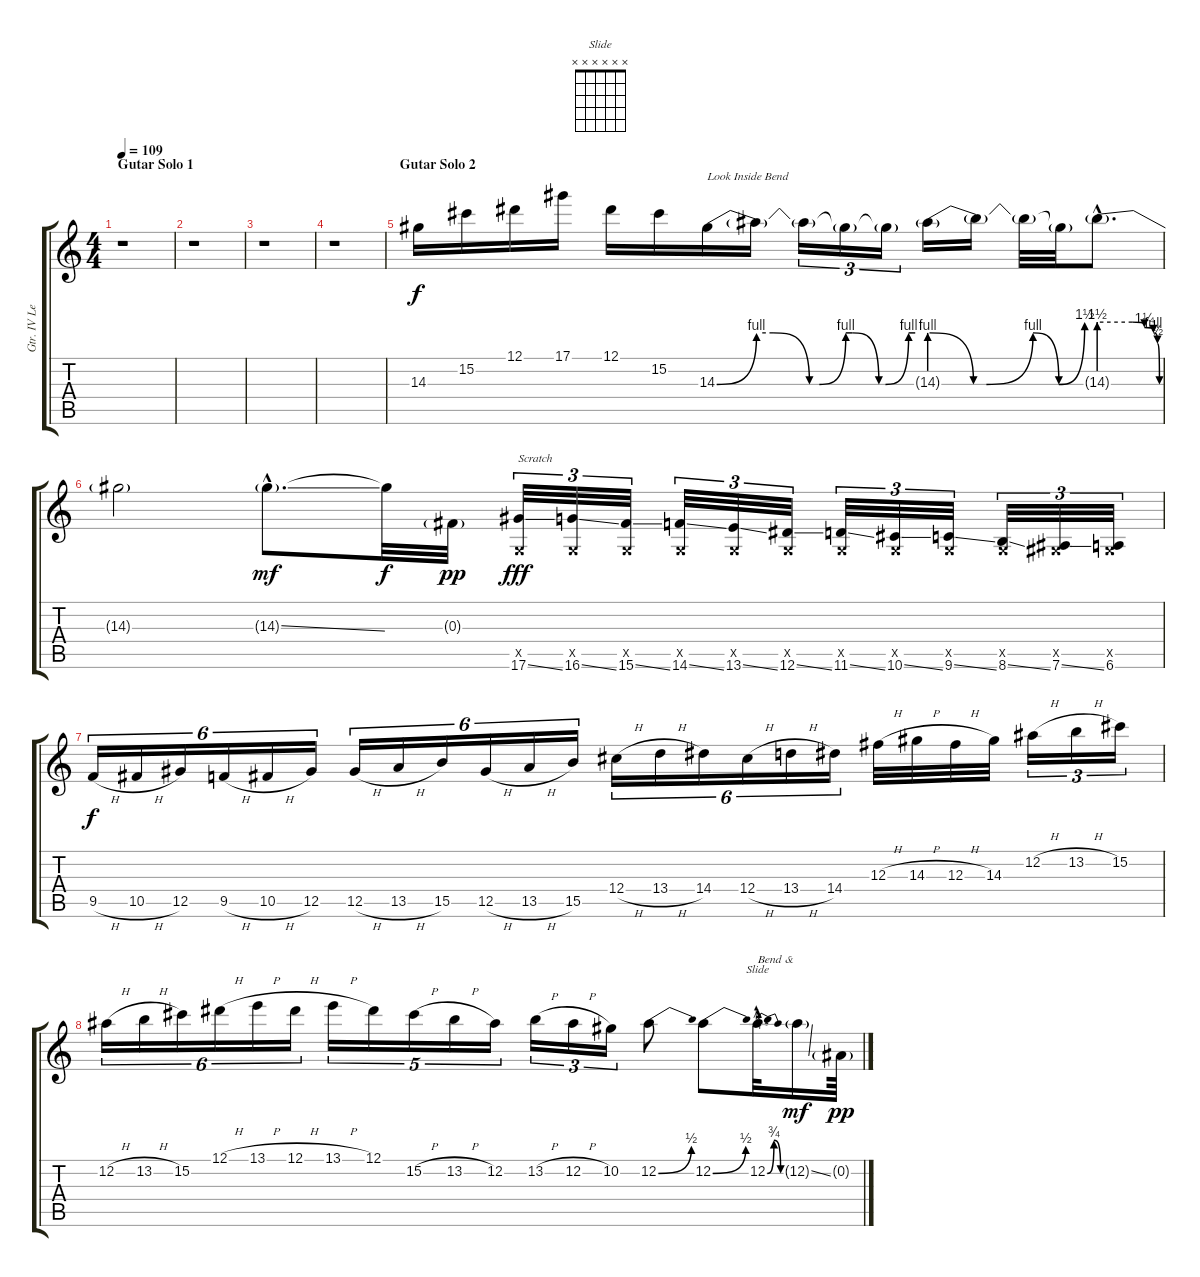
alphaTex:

\track ("Gtr. IV Lead" "Gtr. IV Le") {instrument overdrivenguitar}
\staff {score tabs}
\tuning (Eb4 Bb3 Gb3 Db3 Ab2 Eb2) {hide}
\chord ("Slide" x x x x x x) {firstfret 0}
\ts (4 4)
\section ("" "Gutar Solo 1")
\tempo 109
\clef g2
\ks c
r.1{dy f} |
r.1 |
r.1 |
r.1 |
\section ("" "Gutar Solo 2")
14.3.16 15.2.16 12.1.16 17.1.16 12.1.16 15.2.16 14.3{be (custom 0 0 12 4 17 4 28 0 31 0 39 4 41 4 49 0 51 0 58 4 60 4)}.16{txt "Look Inside Bend"} 14.3{t}.16 14.3{t}.16{tu (3 2)} 14.3{t}.16{tu (3 2)} 14.3{t}.16{tu (3 2)} 14.3{be (custom 0 4 17 0 22 0 40 4 50 0 60 6) g}.16 14.3{t}.16 14.3{t}.32 14.3{t}.32 14.3{be (custom 0 6 33 6 45 5 54 4 58 2 60 0) g hac}.8{d} |
14.3{t}.2 14.3{ss g hac}.8{d dy mf} 14.3{t}.32{dy f} 0.3{g}.32{dy pp} (-1.5{x} 17.6{ss}).32{tu (3 2) txt "Scratch" dy fff instrument guitarfretnoise} (-1.5{x} 16.6{ss}).32{tu (3 2)} (-1.5{x} 15.6{ss}).32{tu (3 2)} (-1.5{x} 14.6{ss}).32{tu (3 2)} (-1.5{x} 13.6{ss}).32{tu (3 2)} (-1.5{x} 12.6{ss}).32{tu (3 2)} (-1.5{x} 11.6{ss}).32{tu (3 2)} (-1.5{x} 10.6{ss}).32{tu (3 2)} (-1.5{x} 9.6{ss}).32{tu (3 2)} (-1.5{x} 8.6{ss}).32{tu (3 2)} (0.5{x} 7.6{ss}).32{tu (3 2)} (0.5{x} 6.6).32{tu (3 2)} |
9.5{h}.16{tu (6 4) dy f instrument overdrivenguitar} 10.5{h}.16{tu (6 4)} 12.5.16{tu (6 4)} 9.5{h}.16{tu (6 4)} 10.5{h}.16{tu (6 4)} 12.5.16{tu (6 4)} 12.5{h}.16{tu (6 4)} 13.5{h}.16{tu (6 4)} 15.5.16{tu (6 4)} 12.5{h}.16{tu (6 4)} 13.5{h}.16{tu (6 4)} 15.5.16{tu (6 4)} 12.4{h}.16{tu (6 4)} 13.4{h}.16{tu (6 4)} 14.4.16{tu (6 4)} 12.4{h}.16{tu (6 4)} 13.4{h}.16{tu (6 4)} 14.4.16{tu (6 4)} 12.3{h}.32 14.3{h}.32 12.3{h}.32 14.3.32 12.2{h}.16{tu (3 2)} 13.2{h}.16{tu (3 2)} 15.2.16{tu (3 2)} |
12.2{h}.16{tu (6 4)} 13.2{h}.16{tu (6 4)} 15.2.16{tu (6 4)} 12.1{h}.16{tu (6 4)} 13.1{h}.16{tu (6 4)} 12.1{h}.16{tu (6 4)} 13.1{h}.16{tu (5 4)} 12.1.16{tu (5 4)} 15.2{h}.16{tu (5 4)} 13.2{h}.16{tu (5 4)} 12.2.16{tu (5 4)} 13.2{h}.16{tu (3 2)} 12.2{h}.16{tu (3 2)} 10.2.16{tu (3 2)} 12.2{be (bend 0 0 60 2)}.8 12.2{be (bend 0 0 60 2)}.8 12.2{be (bendrelease 0 0 30 3 30 3 60 0) hac}.32{d ch "Slide" txt "Bend &"} 12.2{ss g}.16{dy mf} 0.2{g}.64{dy pp}
